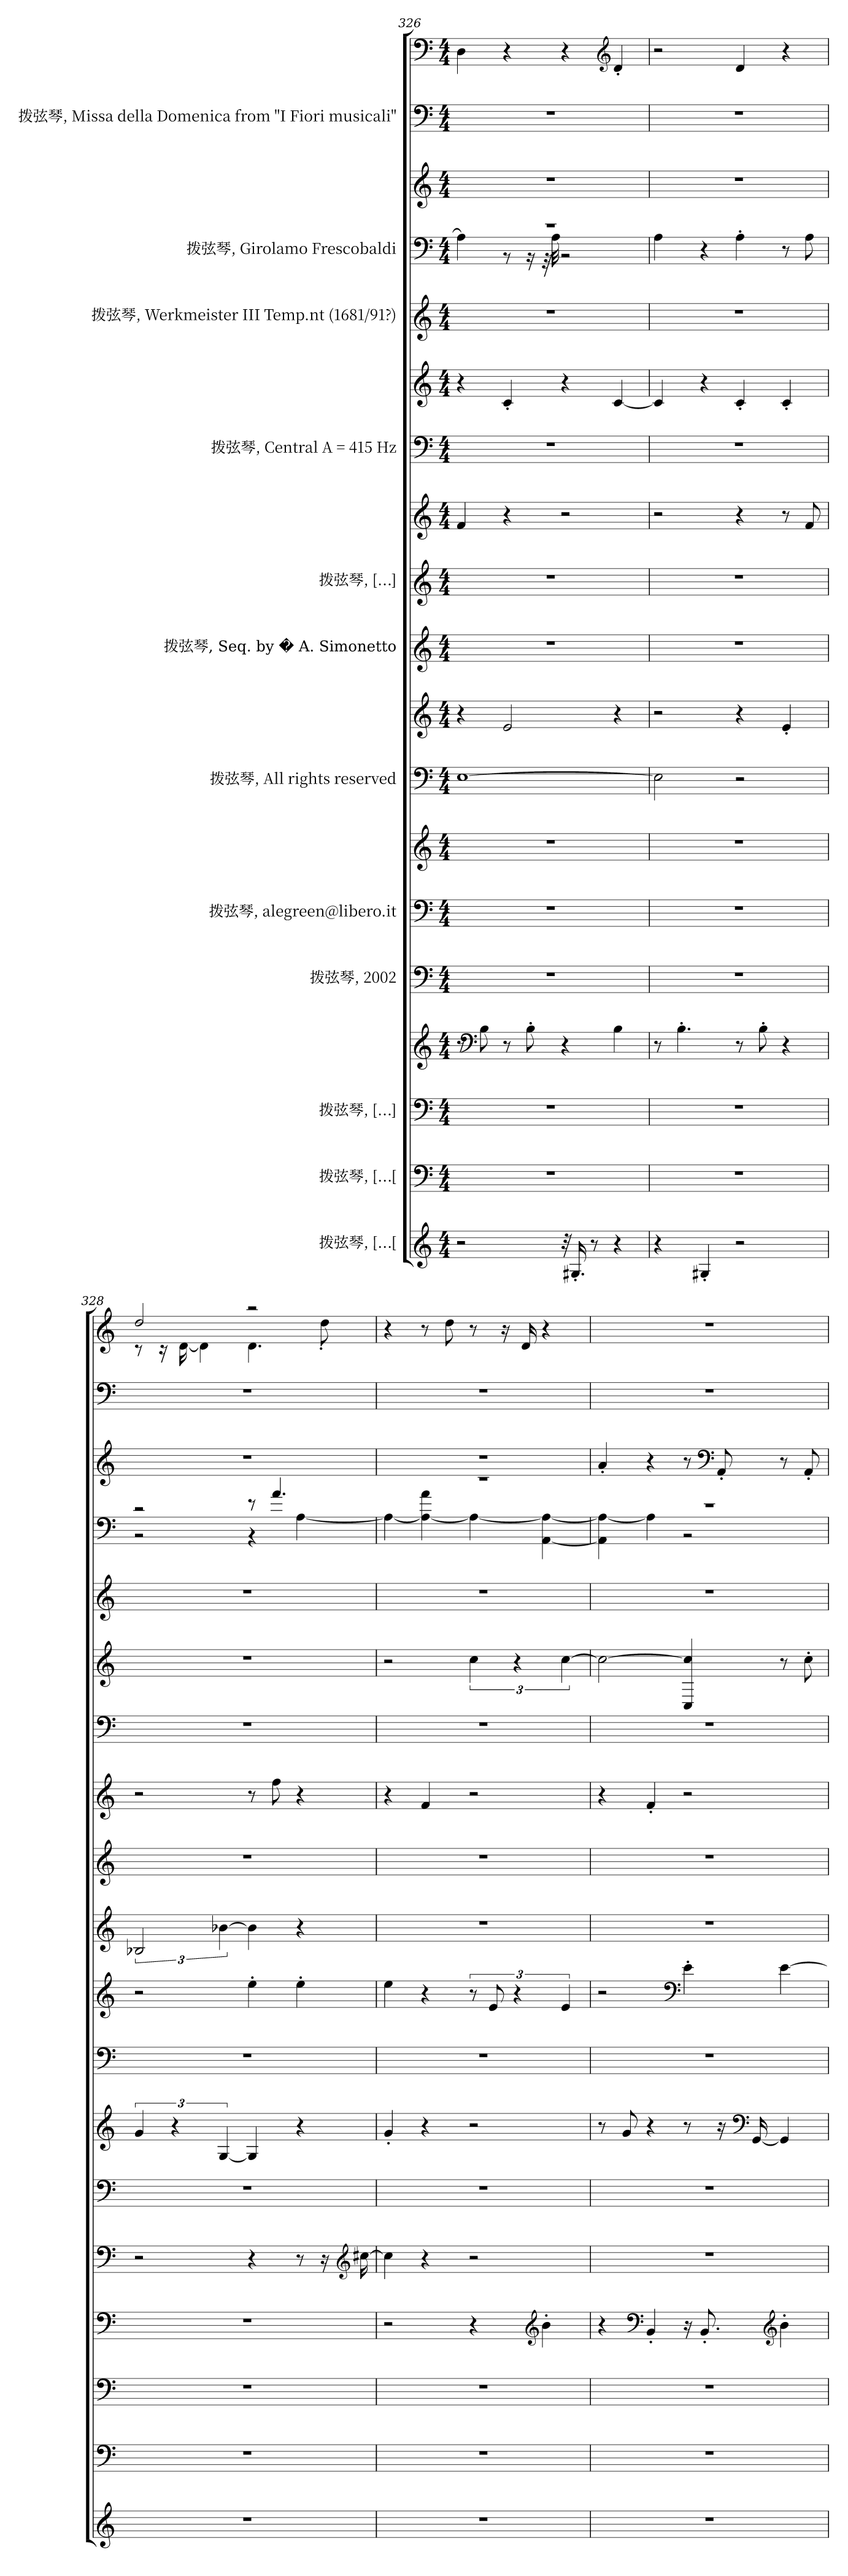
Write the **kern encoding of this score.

**kern	**kern	**kern	**kern	**kern	**kern	**kern	**kern	**kern	**kern	**kern	**kern	**kern	**kern	**kern	**kern	**kern	**kern	**kern
*part12	*part11	*part10	*part10	*part9	*part8	*part8	*part7	*part7	*part6	*part5	*part5	*part4	*part4	*part3	*part2	*part2	*part1	*part1
*staff19	*staff18	*staff17	*staff16	*staff15	*staff14	*staff13	*staff12	*staff11	*staff10	*staff9	*staff8	*staff7	*staff6	*staff5	*staff4	*staff3	*staff2	*staff1
*I"拨弦琴, [...[	*I"拨弦琴, [...[	*I"拨弦琴, [...]	*	*I"拨弦琴, 2002	*I"拨弦琴, alegreen@libero.it	*	*I"拨弦琴, All rights reserved	*	*I"拨弦琴, Seq. by � A. Simonetto	*I"拨弦琴, [...]	*	*I"拨弦琴, Central A = 415 Hz	*	*I"拨弦琴, Werkmeister III Temp.nt (1681/91?)	*I"拨弦琴, Girolamo Frescobaldi	*	*I"拨弦琴, Missa della Domenica from &quot;I Fiori musicali&quot;	*
*clefG2	*clefF4	*clefF4	*clefG2	*clefF4	*clefF4	*clefG2	*clefF4	*clefG2	*clefG2	*clefG2	*clefG2	*clefF4	*clefG2	*clefG2	*clefF4	*clefG2	*clefF4	*clefF4
*k[]	*k[]	*k[]	*k[]	*k[]	*k[]	*k[]	*k[]	*k[]	*k[]	*k[]	*k[]	*k[]	*k[]	*k[]	*k[]	*k[]	*k[]	*k[]
*M4/4	*M4/4	*M4/4	*M4/4	*M4/4	*M4/4	*M4/4	*M4/4	*M4/4	*M4/4	*M4/4	*M4/4	*M4/4	*M4/4	*M4/4	*M4/4	*M4/4	*M4/4	*M4/4
=326	=326	=326	=326	=326	=326	=326	=326	=326	=326	=326	=326	=326	=326	=326	=326	=326	=326	=326
*	*	*	*	*	*	*	*	*	*	*	*	*	*	*	*^	*	*	*
2r	1r	1r	8r	1r	1r	1r	[1E	4r	1r	1r	4f/	1r	4r	1r	1r	4A\]	1r	1r	4D\
*	*	*	*clefF4	*	*	*	*	*	*	*	*	*	*	*	*	*	*	*	*
.	.	.	8B\	.	.	.	.	.	.	.	.	.	.	.	.	.	.	.	.
.	.	.	8r	.	.	.	.	2e/	.	.	4r	.	4c'/	.	.	8r	.	.	4r
.	.	.	8B'\	.	.	.	.	.	.	.	.	.	.	.	.	16r	.	.	.
.	.	.	.	.	.	.	.	.	.	.	.	.	.	.	.	32r	.	.	.
.	.	.	.	.	.	.	.	.	.	.	.	.	.	.	.	32A\	.	.	.
32r	.	.	4r	.	.	.	.	.	.	.	2r	.	4r	.	.	2r	.	.	4r
16.G#X'/	.	.	.	.	.	.	.	.	.	.	.	.	.	.	.	.	.	.	.
8r	.	.	.	.	.	.	.	.	.	.	.	.	.	.	.	.	.	.	.
*	*	*	*	*	*	*	*	*	*	*	*	*	*	*	*	*	*	*	*clefG2
4r	.	.	4B\	.	.	.	.	4r	.	.	.	.	[4c/	.	.	.	.	.	4d'/
*	*	*	*	*	*	*	*	*	*	*	*	*	*	*	*v	*v	*	*	*
=327	=327	=327	=327	=327	=327	=327	=327	=327	=327	=327	=327	=327	=327	=327	=327	=327	=327	=327
4r	1r	1r	8r	1r	1r	1r	2E\]	2r	1r	1r	2r	1r	4c/]	1r	4A\	1r	1r	2r
.	.	.	4.B'\	.	.	.	.	.	.	.	.	.	.	.	.	.	.	.
4G#X'/	.	.	.	.	.	.	.	.	.	.	.	.	4r	.	4r	.	.	.
2r	.	.	8r	.	.	.	2r	4r	.	.	4r	.	4c'/	.	4A'\	.	.	4d/
.	.	.	8B'\	.	.	.	.	.	.	.	.	.	.	.	.	.	.	.
.	.	.	4r	.	.	.	.	4e'/	.	.	8r	.	4c'/	.	8r	.	.	4r
.	.	.	.	.	.	.	.	.	.	.	8f/	.	.	.	8A\	.	.	.
!!LO:PB:g=z
=328	=328	=328	=328	=328	=328	=328	=328	=328	=328	=328	=328	=328	=328	=328	=328	=328	=328	=328
*	*	*	*	*	*	*	*	*	*	*	*	*	*	*	*^	*	*	*^
1r	1r	1r	1r	2r	1r	6g/	1r	2r	3B-X/	1r	2r	1r	1r	1r	2r	2r	1r	1r	2dd/	8r
.	.	.	.	.	.	.	.	.	.	.	.	.	.	.	.	.	.	.	.	16r
.	.	.	.	.	.	6r	.	.	.	.	.	.	.	.	.	.	.	.	.	.
.	.	.	.	.	.	.	.	.	.	.	.	.	.	.	.	.	.	.	.	[16d\
.	.	.	.	.	.	.	.	.	.	.	.	.	.	.	.	.	.	.	.	4d\]
.	.	.	.	.	.	[6G/	.	.	[6b-X\	.	.	.	.	.	.	.	.	.	.	.
.	.	.	.	4r	.	4G/]	.	4ee'\	4b-\]	.	8r	.	.	.	8r	4r	.	.	2r	4.d\
.	.	.	.	.	.	.	.	.	.	.	8ff\	.	.	.	4.a/	.	.	.	.	.
.	.	.	.	8r	.	4r	.	4ee'\	4r	.	4r	.	.	.	.	[4A\	.	.	.	.
.	.	.	.	16r	.	.	.	.	.	.	.	.	.	.	.	.	.	.	.	8dd'\
*	*	*	*	*clefG2	*	*	*	*	*	*	*	*	*	*	*	*	*	*	*	*
.	.	.	.	[16cc#X\	.	.	.	.	.	.	.	.	.	.	.	.	.	.	.	.
*	*	*	*	*	*	*	*	*	*	*	*	*	*	*	*	*	*	*	*v	*v
=329	=329	=329	=329	=329	=329	=329	=329	=329	=329	=329	=329	=329	=329	=329	=329	=329	=329	=329	=329
1r	1r	1r	2r	4cc#\]	1r	4g'/	1r	4ee\	1r	1r	4r	1r	2r	1r	1r	4A\_	1r	1r	4r
.	.	.	.	4r	.	4r	.	4r	.	.	4f/	.	.	.	.	4A\_ 4a\	.	.	8r
.	.	.	.	.	.	.	.	.	.	.	.	.	.	.	.	.	.	.	8dd\
.	.	.	4r	2r	.	2r	.	12r	.	.	2r	.	6cc\	.	.	4A\_	.	.	8r
.	.	.	.	.	.	.	.	12e/	.	.	.	.	.	.	.	.	.	.	.
.	.	.	.	.	.	.	.	.	.	.	.	.	.	.	.	.	.	.	16r
.	.	.	.	.	.	.	.	6r	.	.	.	.	6r	.	.	.	.	.	.
.	.	.	.	.	.	.	.	.	.	.	.	.	.	.	.	.	.	.	16d/
*	*	*	*clefG2	*	*	*	*	*	*	*	*	*	*	*	*	*	*	*	*
.	.	.	4b'\	.	.	.	.	.	.	.	.	.	.	.	.	[4AA\ 4A\_	.	.	4r
.	.	.	.	.	.	.	.	6e/	.	.	.	.	[6cc\	.	.	.	.	.	.
=330	=330	=330	=330	=330	=330	=330	=330	=330	=330	=330	=330	=330	=330	=330	=330	=330	=330	=330	=330
1r	1r	1r	4r	1r	1r	8r	1r	2r	1r	1r	4r	1r	2cc\_	1r	1r	4AA\] 4A\_	4a'/	1r	1r
.	.	.	.	.	.	8g/	.	.	.	.	.	.	.	.	.	.	.	.	.
*	*	*	*clefF4	*	*	*	*	*	*	*	*	*	*	*	*	*	*	*	*
.	.	.	4BB'/	.	.	4r	.	.	.	.	4f'/	.	.	.	.	4A\]	4r	.	.
*	*	*	*	*	*	*	*	*clefF4	*	*	*	*	*	*	*	*	*	*	*
.	.	.	16r	.	.	8r	.	4e'\	.	.	2r	.	4C/ 4cc/]	.	.	2r	8r	.	.
.	.	.	8.BB'/	.	.	.	.	.	.	.	.	.	.	.	.	.	.	.	.
*	*	*	*	*	*	*	*	*	*	*	*	*	*	*	*	*	*clefF4	*	*
.	.	.	.	.	.	16r	.	.	.	.	.	.	.	.	.	.	8AA'/	.	.
*	*	*	*	*	*	*clefF4	*	*	*	*	*	*	*	*	*	*	*	*	*
.	.	.	.	.	.	[16GG/	.	.	.	.	.	.	.	.	.	.	.	.	.
*	*	*	*clefG2	*	*	*	*	*	*	*	*	*	*	*	*	*	*	*	*
.	.	.	4b'\	.	.	4GG/]	.	[4e\	.	.	.	.	8r	.	.	.	8r	.	.
.	.	.	.	.	.	.	.	.	.	.	.	.	8cc'\	.	.	.	8AA'/	.	.
*	*	*	*	*	*	*	*	*	*	*	*	*	*	*	*v	*v	*	*	*
=	=	=	=	=	=	=	=	=	=	=	=	=	=	=	=	=	=	=
*-	*-	*-	*-	*-	*-	*-	*-	*-	*-	*-	*-	*-	*-	*-	*-	*-	*-	*-
